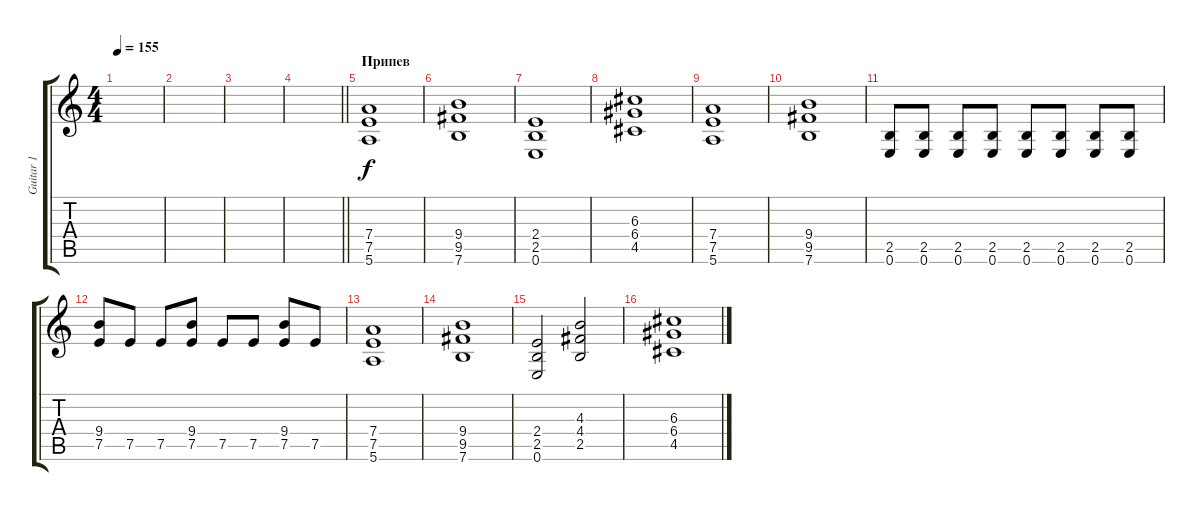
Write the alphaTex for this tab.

\track ("Guitar 1" "Guitar 1") {instrument distortionguitar}
\staff {score tabs}
\tuning (E4 B3 G3 D3 A2 E2) {hide}
\ts (4 4)
\tempo 155
\clef g2
\ks c
|
|
|
\barLineRight lightlight
|
\section ("" "Припев")
(7.4 7.5 5.6).1{balance 0} |
(9.4 9.5 7.6).1 |
(2.4 2.5 0.6).1 |
(6.3 6.4 4.5).1 |
(7.4 7.5 5.6).1 |
(9.4 9.5 7.6).1 |
(2.5 0.6).8 (2.5 0.6).8 (2.5 0.6).8 (2.5 0.6).8 (2.5 0.6).8 (2.5 0.6).8 (2.5 0.6).8 (2.5 0.6).8 |
(9.4 7.5).8 7.5.8 7.5.8 (9.4 7.5).8 7.5.8 7.5.8 (9.4 7.5).8 7.5.8 |
(7.4 7.5 5.6).1{balance 0} |
(9.4 9.5 7.6).1 |
(2.4 2.5 0.6).2 (4.3 4.4 2.5).2 |
(6.3 6.4 4.5).1
